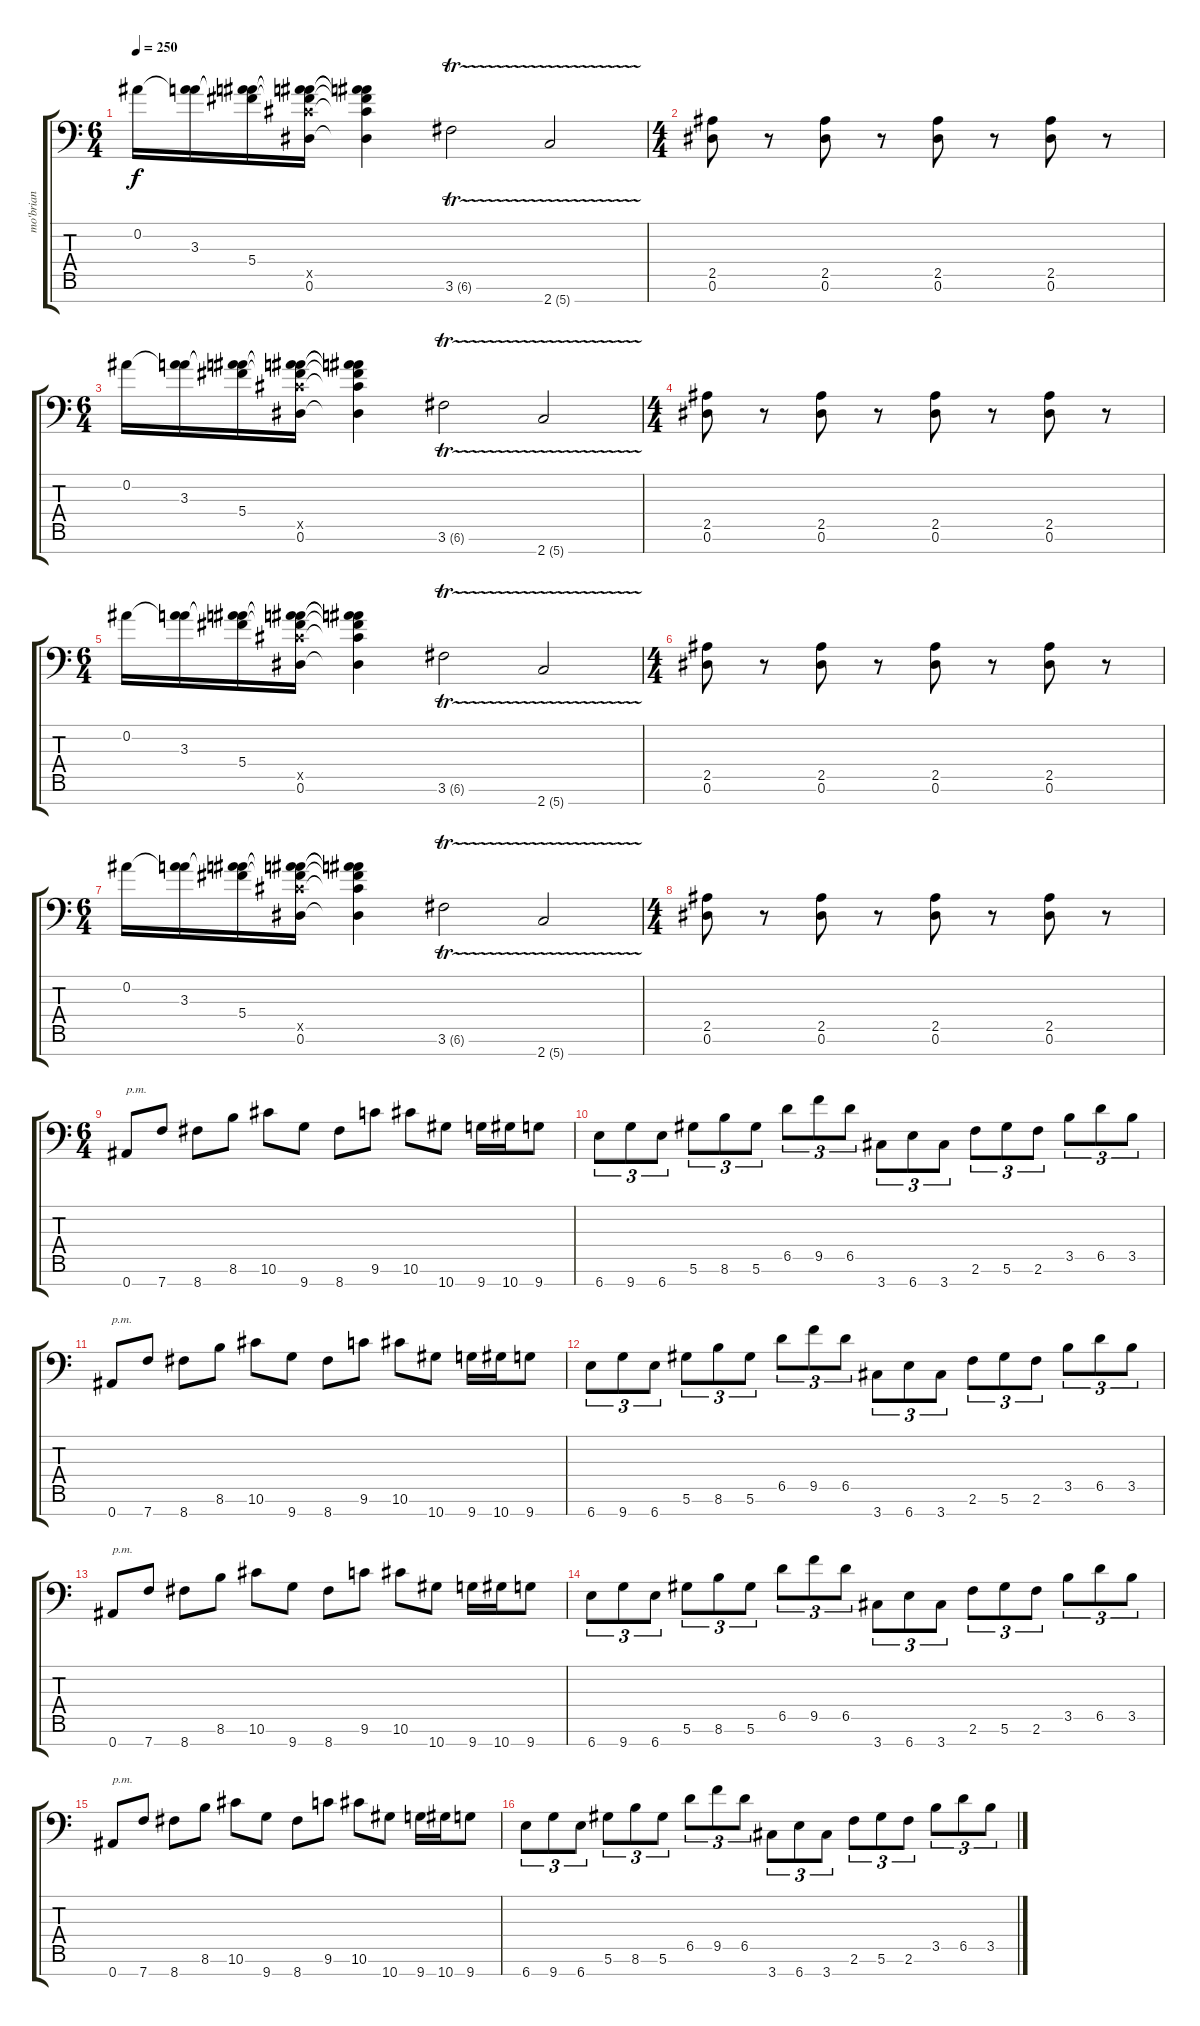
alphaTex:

\track ("mo'brian" "mo'brian") {instrument distortionguitar}
\staff {score tabs}
\tuning (Eb4 Bb3 Gb3 Db3 Ab2 Eb2 Bb1) {hide}
\ts (6 4)
\tempo 250
\clef f4
\ks c
0.2.16{dy f} (0.2{t} 3.3).16 (0.2{t} 3.3{t} 5.4).16 (0.2{t} 3.3{t} 5.4{t} 5.5{x} 0.6).16 (0.2{t} 3.3{t} 5.4{t} 5.5{t} 0.6{t}).4 3.6{tr (6 16)}.2 2.7{tr (5 16)}.2 |
\ts (4 4)
(2.5 0.6).8 r.8 (2.5 0.6).8 r.8 (2.5 0.6).8 r.8 (2.5 0.6).8 r.8 |
\ts (6 4)
0.2.16 (0.2{t} 3.3).16 (0.2{t} 3.3{t} 5.4).16 (0.2{t} 3.3{t} 5.4{t} 5.5{x} 0.6).16 (0.2{t} 3.3{t} 5.4{t} 5.5{t} 0.6{t}).4 3.6{tr (6 16)}.2 2.7{tr (5 16)}.2 |
\ts (4 4)
(2.5 0.6).8 r.8 (2.5 0.6).8 r.8 (2.5 0.6).8 r.8 (2.5 0.6).8 r.8 |
\ts (6 4)
0.2.16 (0.2{t} 3.3).16 (0.2{t} 3.3{t} 5.4).16 (0.2{t} 3.3{t} 5.4{t} 5.5{x} 0.6).16 (0.2{t} 3.3{t} 5.4{t} 5.5{t} 0.6{t}).4 3.6{tr (6 16)}.2 2.7{tr (5 16)}.2 |
\ts (4 4)
(2.5 0.6).8 r.8 (2.5 0.6).8 r.8 (2.5 0.6).8 r.8 (2.5 0.6).8 r.8 |
\ts (6 4)
0.2.16 (0.2{t} 3.3).16 (0.2{t} 3.3{t} 5.4).16 (0.2{t} 3.3{t} 5.4{t} 5.5{x} 0.6).16 (0.2{t} 3.3{t} 5.4{t} 5.5{t} 0.6{t}).4 3.6{tr (6 16)}.2 2.7{tr (5 16)}.2 |
\ts (4 4)
(2.5 0.6).8 r.8 (2.5 0.6).8 r.8 (2.5 0.6).8 r.8 (2.5 0.6).8 r.8 |
\ts (6 4)
0.7.8{txt "p.m."} 7.7.8 8.7.8 8.6.8 10.6.8 9.7.8 8.7.8 9.6.8 10.6.8 10.7.8 9.7.16 10.7.16 9.7.8 |
6.7.8{tu (3 2)} 9.7.8{tu (3 2)} 6.7.8{tu (3 2)} 5.6.8{tu (3 2)} 8.6.8{tu (3 2)} 5.6.8{tu (3 2)} 6.5.8{tu (3 2)} 9.5.8{tu (3 2)} 6.5.8{tu (3 2)} 3.7.8{tu (3 2)} 6.7.8{tu (3 2)} 3.7.8{tu (3 2)} 2.6.8{tu (3 2)} 5.6.8{tu (3 2)} 2.6.8{tu (3 2)} 3.5.8{tu (3 2)} 6.5.8{tu (3 2)} 3.5.8{tu (3 2)} |
0.7.8{txt "p.m."} 7.7.8 8.7.8 8.6.8 10.6.8 9.7.8 8.7.8 9.6.8 10.6.8 10.7.8 9.7.16 10.7.16 9.7.8 |
6.7.8{tu (3 2)} 9.7.8{tu (3 2)} 6.7.8{tu (3 2)} 5.6.8{tu (3 2)} 8.6.8{tu (3 2)} 5.6.8{tu (3 2)} 6.5.8{tu (3 2)} 9.5.8{tu (3 2)} 6.5.8{tu (3 2)} 3.7.8{tu (3 2)} 6.7.8{tu (3 2)} 3.7.8{tu (3 2)} 2.6.8{tu (3 2)} 5.6.8{tu (3 2)} 2.6.8{tu (3 2)} 3.5.8{tu (3 2)} 6.5.8{tu (3 2)} 3.5.8{tu (3 2)} |
0.7.8{txt "p.m."} 7.7.8 8.7.8 8.6.8 10.6.8 9.7.8 8.7.8 9.6.8 10.6.8 10.7.8 9.7.16 10.7.16 9.7.8 |
6.7.8{tu (3 2)} 9.7.8{tu (3 2)} 6.7.8{tu (3 2)} 5.6.8{tu (3 2)} 8.6.8{tu (3 2)} 5.6.8{tu (3 2)} 6.5.8{tu (3 2)} 9.5.8{tu (3 2)} 6.5.8{tu (3 2)} 3.7.8{tu (3 2)} 6.7.8{tu (3 2)} 3.7.8{tu (3 2)} 2.6.8{tu (3 2)} 5.6.8{tu (3 2)} 2.6.8{tu (3 2)} 3.5.8{tu (3 2)} 6.5.8{tu (3 2)} 3.5.8{tu (3 2)} |
0.7.8{txt "p.m."} 7.7.8 8.7.8 8.6.8 10.6.8 9.7.8 8.7.8 9.6.8 10.6.8 10.7.8 9.7.16 10.7.16 9.7.8 |
6.7.8{tu (3 2)} 9.7.8{tu (3 2)} 6.7.8{tu (3 2)} 5.6.8{tu (3 2)} 8.6.8{tu (3 2)} 5.6.8{tu (3 2)} 6.5.8{tu (3 2)} 9.5.8{tu (3 2)} 6.5.8{tu (3 2)} 3.7.8{tu (3 2)} 6.7.8{tu (3 2)} 3.7.8{tu (3 2)} 2.6.8{tu (3 2)} 5.6.8{tu (3 2)} 2.6.8{tu (3 2)} 3.5.8{tu (3 2)} 6.5.8{tu (3 2)} 3.5.8{tu (3 2)}
